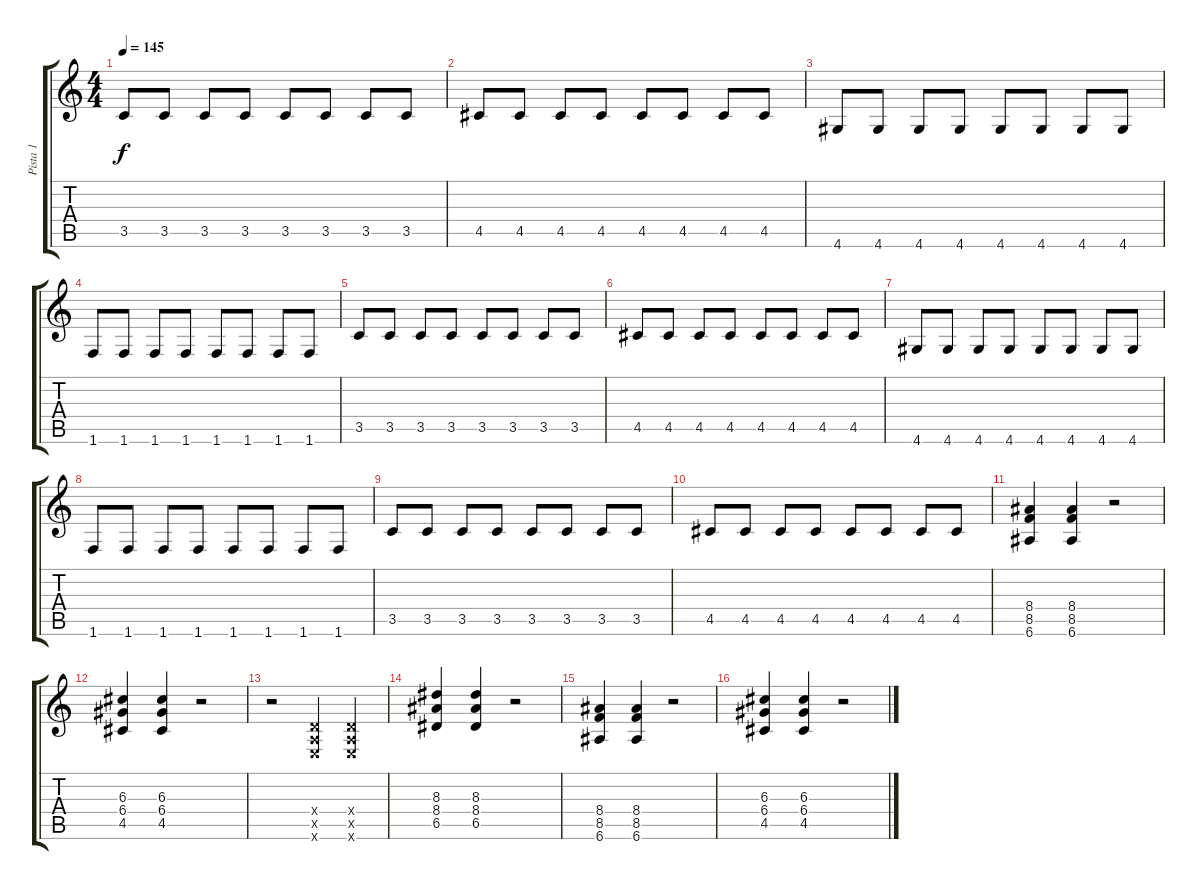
\track ("Pista 1" "Pista 1") {instrument distortionguitar}
\staff {score tabs}
\tuning (E4 B3 G3 D3 A2 E2) {hide}
\ts (4 4)
\tempo 145
\clef g2
\ks c
3.5.8{dy f} 3.5.8 3.5.8 3.5.8 3.5.8 3.5.8 3.5.8 3.5.8 |
4.5.8 4.5.8 4.5.8 4.5.8 4.5.8 4.5.8 4.5.8 4.5.8 |
4.6.8 4.6.8 4.6.8 4.6.8 4.6.8 4.6.8 4.6.8 4.6.8 |
1.6.8 1.6.8 1.6.8 1.6.8 1.6.8 1.6.8 1.6.8 1.6.8 |
3.5.8 3.5.8 3.5.8 3.5.8 3.5.8 3.5.8 3.5.8 3.5.8 |
4.5.8 4.5.8 4.5.8 4.5.8 4.5.8 4.5.8 4.5.8 4.5.8 |
4.6.8 4.6.8 4.6.8 4.6.8 4.6.8 4.6.8 4.6.8 4.6.8 |
1.6.8 1.6.8 1.6.8 1.6.8 1.6.8 1.6.8 1.6.8 1.6.8 |
3.5.8 3.5.8 3.5.8 3.5.8 3.5.8 3.5.8 3.5.8 3.5.8 |
4.5.8 4.5.8 4.5.8 4.5.8 4.5.8 4.5.8 4.5.8 4.5.8 |
(8.4 8.5 6.6).4 (8.4 8.5 6.6).4 r.2 |
(6.3 6.4 4.5).4 (6.3 6.4 4.5).4 r.2 |
r.2 (0.4{x} 0.5{x} 0.6{x}).4 (0.4{x} 0.5{x} 0.6{x}).4 |
(8.3 8.4 6.5).4 (8.3 8.4 6.5).4 r.2 |
(8.4 8.5 6.6).4 (8.4 8.5 6.6).4 r.2 |
(6.3 6.4 4.5).4 (6.3 6.4 4.5).4 r.2
